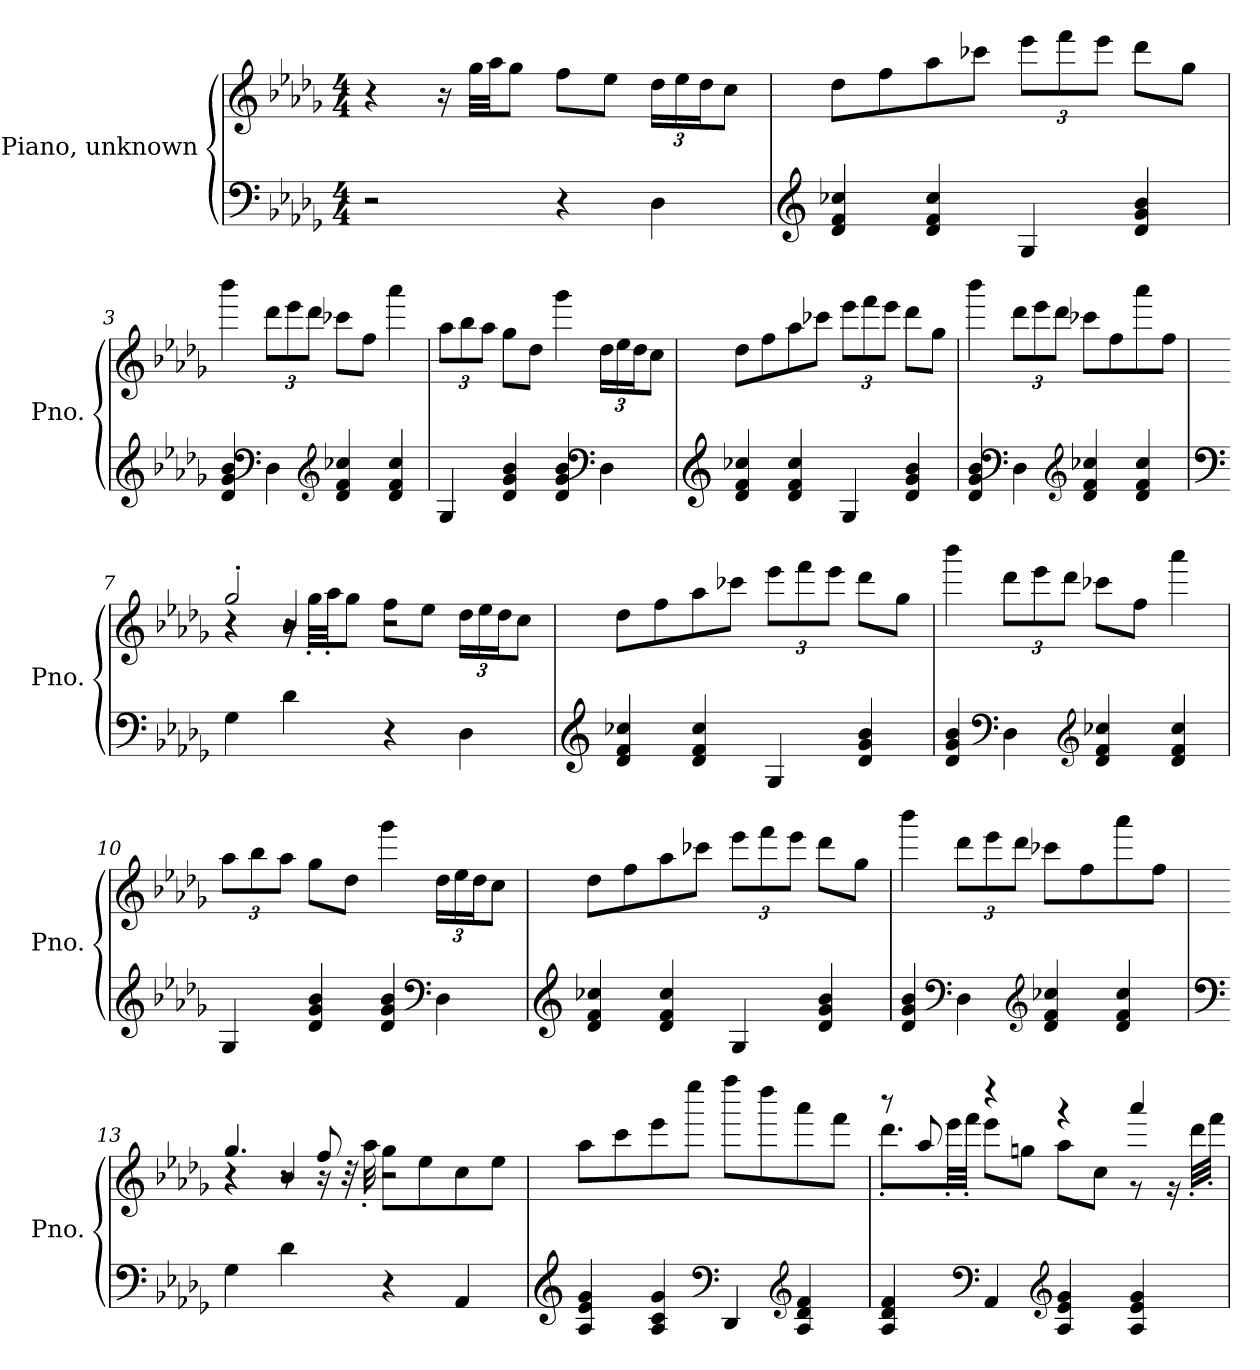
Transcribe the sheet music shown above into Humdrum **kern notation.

**kern	**kern
*part1	*part1
*staff2	*staff1
*I"Piano, unknown	*
*I'Pno.	*
*clefF4	*clefG2
*k[b-e-a-d-g-]	*k[b-e-a-d-g-]
*M4/4	*M4/4
*MM120	*MM120
=1	=1
2r	4r
.	16r
.	32gg-\LLL
.	32aa-\JJ
.	8gg-\J
4r	8ff\L
.	8ee-\J
*	*Xbrackettup
4D-\	24dd-\LL
.	24ee-\
.	24dd-\J
.	8cc\J
=2	=2
*clefG2	*
4d-/ 4f/ 4cc-X/	8dd-\L
.	8ff\
4d-/ 4f/ 4cc-/	8aa-\
.	8ccc-X\J
4G-/	12eee-\L
.	12fff\
.	12eee-\J
4d-/ 4g-/ 4b-/	8ddd-\L
.	8gg-\J
=3	=3
4d-/ 4g-/ 4b-/	4bbb-\
*clefF4	*
4D-\	12ddd-\L
.	12eee-\
.	12ddd-\J
*clefG2	*
4d-/ 4f/ 4cc-X/	8ccc-X\L
.	8ff\J
4d-/ 4f/ 4cc-/	4aaa-\
!!LO:LB:g=z
=4	=4
4G-/	12aa-\L
.	12bb-\
.	12aa-\J
4d-/ 4g-/ 4b-/	8gg-\L
.	8dd-\J
4d-/ 4g-/ 4b-/	4ggg-\
*clefF4	*
4D-\	24dd-\LL
.	24ee-\
.	24dd-\J
.	8cc\J
=5	=5
*clefG2	*
4d-/ 4f/ 4cc-X/	8dd-\L
.	8ff\
4d-/ 4f/ 4cc-/	8aa-\
.	8ccc-X\J
4G-/	12eee-\L
.	12fff\
.	12eee-\J
4d-/ 4g-/ 4b-/	8ddd-\L
.	8gg-\J
=6	=6
4d-/ 4g-/ 4b-/	4bbb-\
*clefF4	*
4D-\	12ddd-\L
.	12eee-\
.	12ddd-\J
*clefG2	*
4d-/ 4f/ 4cc-X/	8ccc-X\L
.	8ff\
4d-/ 4f/ 4cc-/	8aaa-\
.	8ff\J
!!LO:LB:g=z
=7	=7
*clefF4	*
*	*^
*	*	*^
4G-\	2gg-'/	4r	4r
4d-\	.	16r	4b-/
.	.	32gg-'\LLL	.
.	.	32aa-'\JJ	.
.	.	8gg-\J	.
4r	2r	8ff\L	2r
.	.	8ee-\J	.
4D-\	.	24dd-\LL	.
.	.	24ee-\	.
.	.	24dd-\J	.
.	.	8cc\J	.
*	*v	*v	*v
=8	=8
*clefG2	*
4d-/ 4f/ 4cc-X/	8dd-\L
.	8ff\
4d-/ 4f/ 4cc-/	8aa-\
.	8ccc-X\J
4G-/	12eee-\L
.	12fff\
.	12eee-\J
4d-/ 4g-/ 4b-/	8ddd-\L
.	8gg-\J
=9	=9
4d-/ 4g-/ 4b-/	4bbb-\
*clefF4	*
4D-\	12ddd-\L
.	12eee-\
.	12ddd-\J
*clefG2	*
4d-/ 4f/ 4cc-X/	8ccc-X\L
.	8ff\J
4d-/ 4f/ 4cc-/	4aaa-\
!!LO:LB:g=z
=10	=10
4G-/	12aa-\L
.	12bb-\
.	12aa-\J
4d-/ 4g-/ 4b-/	8gg-\L
.	8dd-\J
4d-/ 4g-/ 4b-/	4ggg-\
*clefF4	*
4D-\	24dd-\LL
.	24ee-\
.	24dd-\J
.	8cc\J
=11	=11
*clefG2	*
4d-/ 4f/ 4cc-X/	8dd-\L
.	8ff\
4d-/ 4f/ 4cc-/	8aa-\
.	8ccc-X\J
4G-/	12eee-\L
.	12fff\
.	12eee-\J
4d-/ 4g-/ 4b-/	8ddd-\L
.	8gg-\J
=12	=12
4d-/ 4g-/ 4b-/	4bbb-\
*clefF4	*
4D-\	12ddd-\L
.	12eee-\
.	12ddd-\J
*clefG2	*
4d-/ 4f/ 4cc-X/	8ccc-X\L
.	8ff\
4d-/ 4f/ 4cc-/	8aaa-\
.	8ff\J
!!LO:LB:g=z
=13	=13
*clefF4	*
*	*^
*	*	*^
4G-\	4.gg-/	4r	4r
4d-\	.	8r	4b-/
.	8ff/	16r	.
.	.	32r	.
.	.	32aa-'\	.
4r	2r	8gg-\L	2r
.	.	8ee-\	.
4AA-/	.	8cc\	.
.	.	8ee-\J	.
*	*v	*v	*v
=14	=14
*clefG2	*
4A-/ 4e-/ 4g-/	8aa-\L
.	8ccc\
4A-/ 4c/ 4g-/	8eee-\
.	8eeee-\J
*clefF4	*
4DD-/	8ffff\L
.	8dddd-\
*clefG2	*
4A-/ 4d-/ 4f/	8aaa-\
.	8fff\J
=15	=15
*	*^
4A-/ 4d-/ 4f/	8r	8.ddd-'\L
.	8aa-/	.
.	.	32eee-'\LL
.	.	32fff'\JJJ
*clefF4	*	*
4AA-/	4r	8eee-\L
.	.	8ggn\J
*clefG2	*	*
4A-/ 4e-/ 4g-/	4r	8aa-\L
.	.	8cc\J
4A-/ 4e-/ 4g-/	4aaa-/	8r
.	.	16r
.	.	32ddd-'\LLL
.	.	32fff'\JJJ
*	*v	*v
=	=
*-	*-
